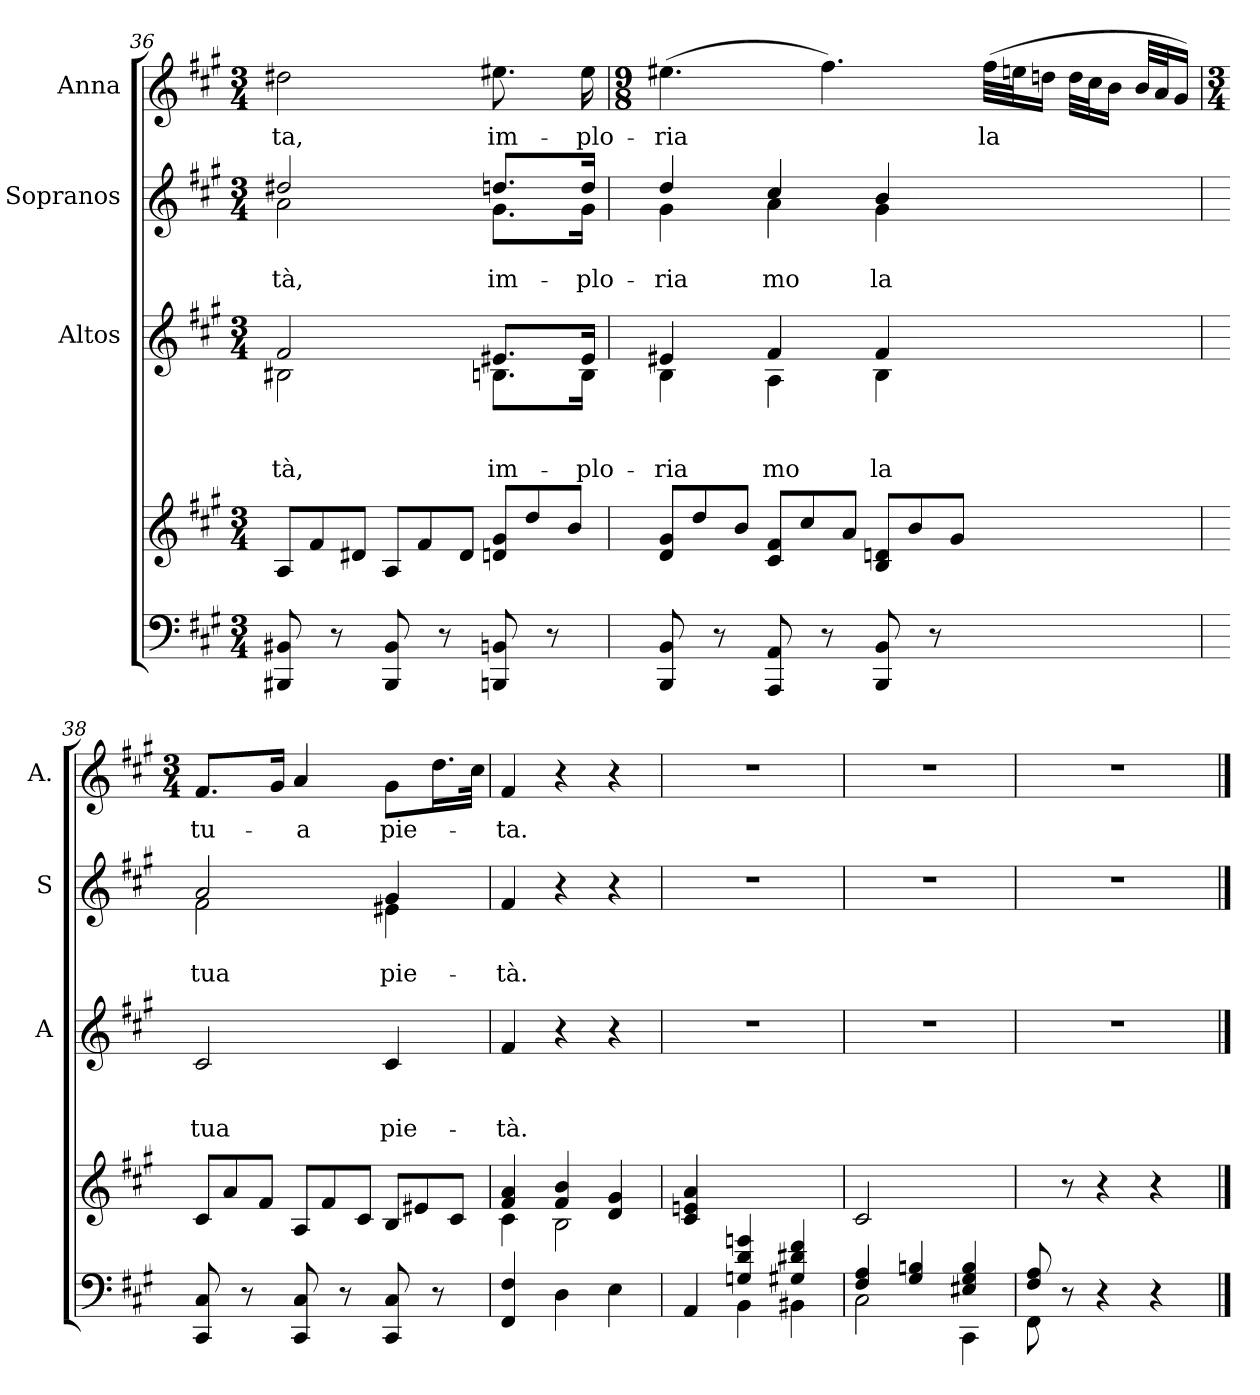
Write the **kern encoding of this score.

**kern	**kern	**kern	**text	**text	**text	**kern	**text	**text	**kern	**text
*part4	*part4	*part3	*part3	*part3	*part3	*part2	*part2	*part2	*part1	*part1
*staff5	*staff4	*staff3	*staff3	*staff3	*staff3	*staff2	*staff2	*staff2	*staff1	*staff1
*	*	*I"Altos	*	*	*	*I"Sopranos	*	*	*I"Anna	*
*	*	*I'A	*	*	*	*I'S	*	*	*I'A.	*
*clefF4	*clefG2	*clefG2	*	*	*	*clefG2	*	*	*clefG2	*
*k[f#c#g#]	*k[f#c#g#]	*k[f#c#g#]	*	*	*	*k[f#c#g#]	*	*	*k[f#c#g#]	*
*f#:	*f#:	*f#:	*	*	*	*f#:	*	*	*f#:	*
*M3/4	*M3/4	*M3/4	*	*	*	*M3/4	*	*	*M3/4	*
*	*Xtuplet	*	*	*	*	*	*	*	*	*
=36	=36	=36	=36	=36	=36	=36	=36	=36	=36	=36
*	*	*^	*	*	*	*^	*	*	*	*
8BBB#X/ 8BB#X/	12A/L	2f#/	2B#X\	.	.	-tà,	2dd#X/	2a\	.	-tà,	2dd#X\	-ta,
.	12f#/	.	.	.	.	.	.	.	.	.	.	.
8r	.	.	.	.	.	.	.	.	.	.	.	.
.	12d#X/J	.	.	.	.	.	.	.	.	.	.	.
8BBB#/ 8BB#/	12A/L	.	.	.	.	.	.	.	.	.	.	.
.	12f#/	.	.	.	.	.	.	.	.	.	.	.
8r	.	.	.	.	.	.	.	.	.	.	.	.
.	12d#/J	.	.	.	.	.	.	.	.	.	.	.
8BBBn/ 8BBn/	12dn/ 12g#/L	8.e#X/L	8.Bn\L	.	.	im-	8.ddn/L	8.g#\L	.	im-	8.ee#X\	im-
.	12dd/	.	.	.	.	.	.	.	.	.	.	.
8r	.	.	.	.	.	.	.	.	.	.	.	.
.	12b/J	.	.	.	.	.	.	.	.	.	.	.
.	.	16e#/Jk	16B\Jk	.	.	-plo-	16dd/Jk	16g#\Jk	.	-plo-	16ee#\	-plo-
!!LO:LB:g=z
=37	=37	=37	=37	=37	=37	=37	=37	=37	=37	=37	=37	=37
*	*	*	*	*	*	*	*	*	*	*	*M9/8	*
8BBB/ 8BB/	12d/ 12g#/L	4e#X/	4B\	.	.	-ria	4dd/	4g#\	.	-ria	(4.ee#X\	-ria
.	12dd/	.	.	.	.	.	.	.	.	.	.	.
8r	.	.	.	.	.	.	.	.	.	.	.	.
.	12b/J	.	.	.	.	.	.	.	.	.	.	.
8AAA/ 8AA/	12c#/ 12f#/L	4f#/	4A\	.	.	mo	4cc#/	4a\	.	mo	.	.
.	12cc#/	.	.	.	.	.	.	.	.	.	.	.
8r	.	.	.	.	.	.	.	.	.	.	4.ff#\)	.
.	12a/J	.	.	.	.	.	.	.	.	.	.	.
8BBB/ 8BB/	12B/ 12dn/L	4f#/	4B\	.	.	la	4b/	4g#\	.	la	.	.
.	12b/	.	.	.	.	.	.	.	.	.	.	.
8r	.	.	.	.	.	.	.	.	.	.	.	.
.	12g#/J	.	.	.	.	.	.	.	.	.	.	.
4.ryy	4.ryy	4.ryy	4.ryy	.	.	.	4.ryy	4.ryy	.	.	(32ff#\LLL	la
.	.	.	.	.	.	.	.	.	.	.	32een\J	.
.	.	.	.	.	.	.	.	.	.	.	16ddn\JJ	.
.	.	.	.	.	.	.	.	.	.	.	32dd\LLL	.
.	.	.	.	.	.	.	.	.	.	.	32cc#\J	.
.	.	.	.	.	.	.	.	.	.	.	16b\JJ	.
.	.	.	.	.	.	.	.	.	.	.	32b/LLL	.
.	.	.	.	.	.	.	.	.	.	.	32a/J	.
.	.	.	.	.	.	.	.	.	.	.	16g#/JJ)	.
*	*	*v	*v	*	*	*	*	*	*	*	*	*
=38	=38	=38	=38	=38	=38	=38	=38	=38	=38	=38	=38
*	*	*	*	*	*	*	*	*	*	*M3/4	*
8CC#/ 8C#/	12c#/L	2c#	.	.	tua	2a/	2f#\	.	tua	8.f#/L	tu-
.	12a/	.	.	.	.	.	.	.	.	.	.
8r	.	.	.	.	.	.	.	.	.	.	.
.	12f#/J	.	.	.	.	.	.	.	.	.	.
.	.	.	.	.	.	.	.	.	.	16g#/Jk	.
8CC#/ 8C#/	12A/L	.	.	.	.	.	.	.	.	4a/	-a
.	12f#/	.	.	.	.	.	.	.	.	.	.
8r	.	.	.	.	.	.	.	.	.	.	.
.	12c#/J	.	.	.	.	.	.	.	.	.	.
8CC#/ 8C#/	12B/L	4c#	.	.	pie-	4g#/	4e#X\	.	pie-	8g#\L	pie-
.	12e#X/	.	.	.	.	.	.	.	.	.	.
8r	.	.	.	.	.	.	.	.	.	16.dd\L	.
.	12c#/J	.	.	.	.	.	.	.	.	.	.
.	.	.	.	.	.	.	.	.	.	32cc#\JJk	.
*	*	*	*	*	*	*v	*v	*	*	*	*
=39	=39	=39	=39	=39	=39	=39	=39	=39	=39	=39
*	*^	*	*	*	*	*	*	*	*	*
4FF#/ 4F#/	4f#/ 4a/	4c#\	4f#	.	.	-tà.	4f#	.	-tà.	4f#/	-ta.
4D\	4f#/ 4b/	2B\	4r	.	.	.	4r	.	.	4r	.
4E\	4d/ 4g#/	.	4r	.	.	.	4r	.	.	4r	.
*	*v	*v	*	*	*	*	*	*	*	*	*
!!LO:LB:g=z
=40	=40	=40	=40	=40	=40	=40	=40	=40	=40	=40
*^	*	*	*	*	*	*	*	*	*	*
4ryy	4AA/	4c#/ 4en/ 4a/	2.r	.	.	.	2.r	.	.	2.r	.
4Gn/ 4d/ 4gn/	4BB\	2ryy	.	.	.	.	.	.	.	.	.
4G#X/ 4d#X/ 4f#/	4BB#X\	.	.	.	.	.	.	.	.	.	.
=41	=41	=41	=41	=41	=41	=41	=41	=41	=41	=41	=41
*	*^	*	*	*	*	*	*	*	*	*	*
2ryy	2C#\	4F#/ 4A/	2c#/	2.r	.	.	.	2.r	.	.	2.r	.
.	.	4G#/ 4Bn/	.	.	.	.	.	.	.	.	.	.
4E#X/ 4G#/ 4B/	4CC#\	4ryy	4ryy	.	.	.	.	.	.	.	.	.
*	*v	*v	*	*	*	*	*	*	*	*	*	*
=42	=42	=42	=42	=42	=42	=42	=42	=42	=42	=42	=42
8F#/ 8A/	8FF#\	8ryy	2.r	.	.	.	2.r	.	.	2.r	.
2ryy	8r	8r	.	.	.	.	.	.	.	.	.
.	4r	4r	.	.	.	.	.	.	.	.	.
.	4r	4r	.	.	.	.	.	.	.	.	.
8ryy	.	.	.	.	.	.	.	.	.	.	.
*v	*v	*	*	*	*	*	*	*	*	*	*
==	==	==	==	==	==	==	==	==	==	==
*-	*-	*-	*-	*-	*-	*-	*-	*-	*-	*-
